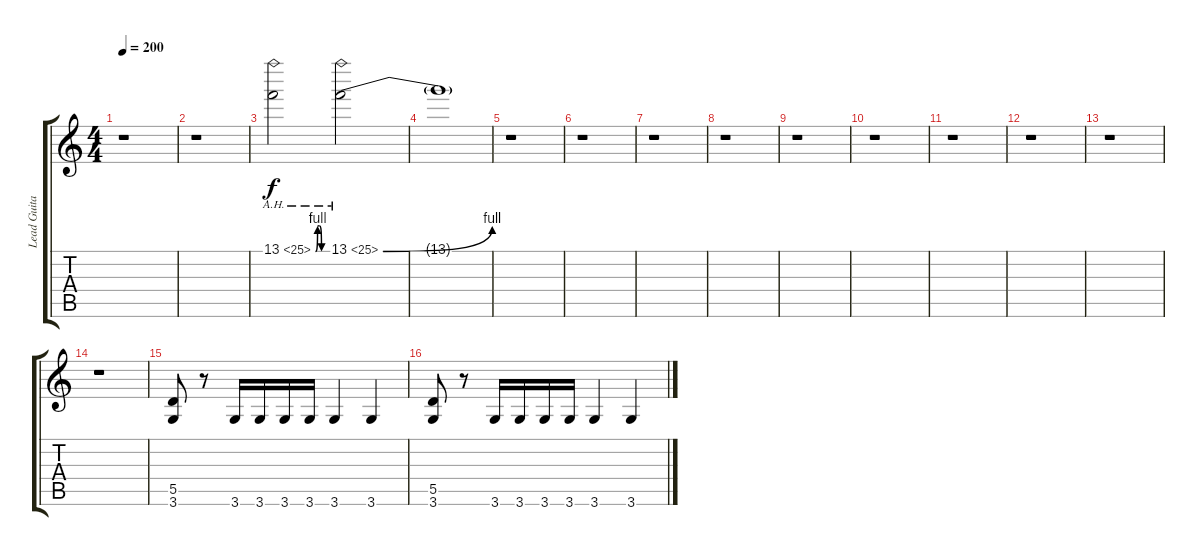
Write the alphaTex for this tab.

\track ("Lead Guitar" "Lead Guita") {instrument distortionguitar}
\staff {score tabs}
\tuning (E4 B3 G3 D3 A2 E2) {hide}
\ts (4 4)
\tempo 200
\clef g2
\ks c
r.1{dy f} |
r.1 |
13.1{be (custom 0 0 10 4 20 4 30 0 60 0) ah 12}.2 13.1{be (bend 0 0 60 4) ah 12}.2 |
13.1{t}.1 |
r.1 |
r.1 |
r.1 |
r.1 |
r.1 |
r.1 |
r.1 |
r.1 |
r.1 |
r.1 |
(5.5 3.6).8 r.8 3.6.16 3.6.16 3.6.16 3.6.16 3.6.4 3.6.4 |
(5.5 3.6).8 r.8 3.6.16 3.6.16 3.6.16 3.6.16 3.6.4 3.6.4
